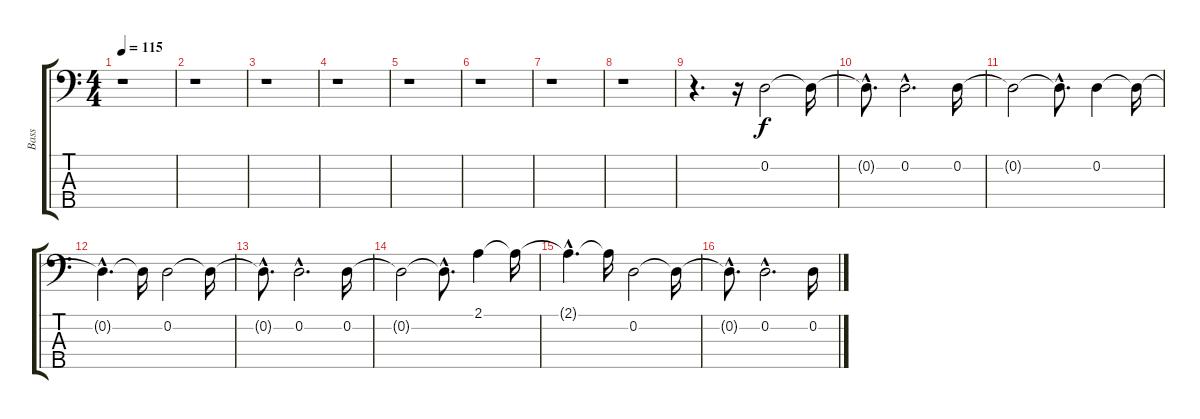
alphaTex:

\track ("Bass" "Bass") {instrument electricbassfinger}
\staff {score tabs}
\tuning (G2 D2 A1 E1 B0) {hide}
\ts (4 4)
\tempo 115
\clef f4
\ks c
r.1{dy f} |
r.1 |
r.1 |
r.1 |
r.1 |
r.1 |
r.1 |
r.1 |
r.4{d} r.16 0.2.2 0.2{t}.16 |
0.2{hac t}.8{d} 0.2{hac}.2{d} 0.2.16 |
0.2{t}.2 0.2{hac t}.8{d} 0.2.4 0.2{t}.16 |
0.2{hac t}.4{d} 0.2{t}.16 0.2.2 0.2{t}.16 |
0.2{hac t}.8{d} 0.2{hac}.2{d} 0.2.16 |
0.2{t}.2 0.2{hac t}.8{d} 2.1.4 2.1{t}.16 |
2.1{hac t}.4{d} 2.1{t}.16 0.2.2 0.2{t}.16 |
0.2{hac t}.8{d} 0.2{hac}.2{d} 0.2.16
